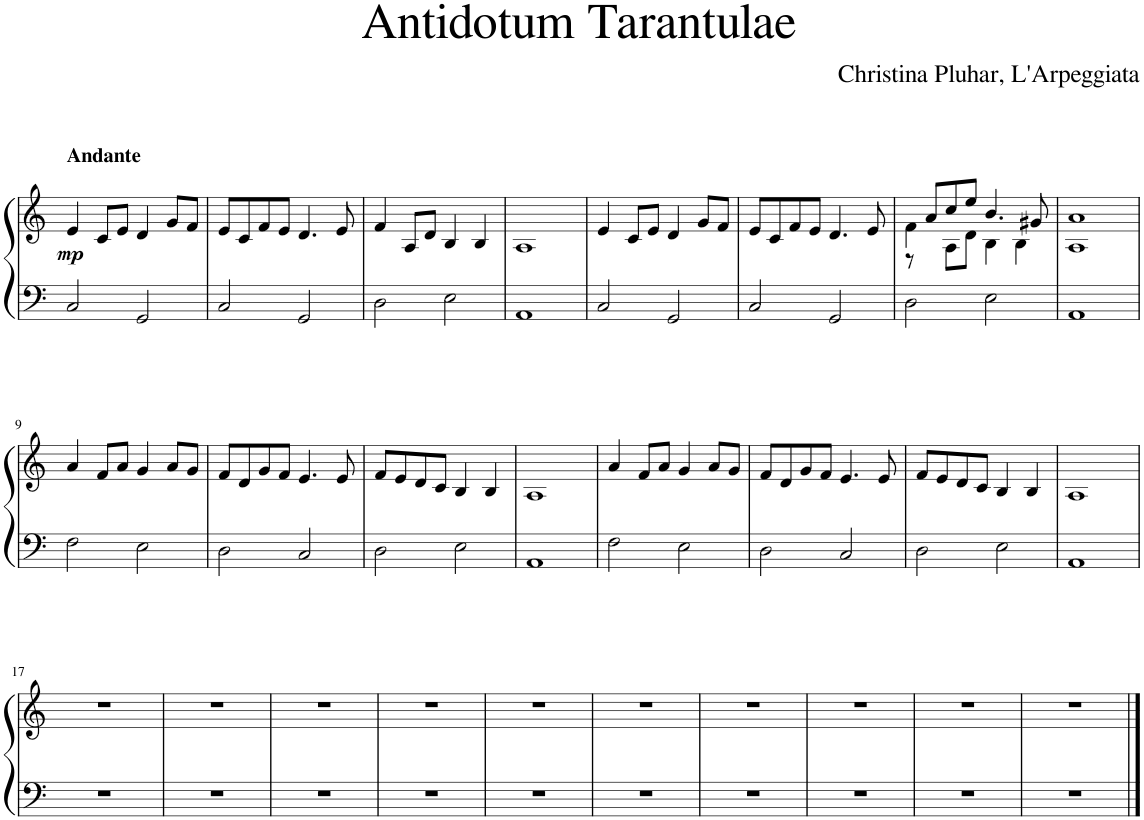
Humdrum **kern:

**kern	**kern	**dynam
*part1	*part1	*part1
*staff2	*staff1	*staff1/2
*I"Piano	*	*
*I'Pno	*	*
*clefF4	*clefG2	*
*k[]	*k[]	*
=1	=1	=1
!	!LO:TX:a:B:t=Andante	!
!	!	!LO:DY:b
2C/	4e/	mp
.	8c/L	.
.	8e/J	.
2GG/	4d/	.
.	8g/L	.
.	8f/J	.
=2	=2	=2
2C/	8e/L	.
.	8c/	.
.	8f/	.
.	8e/J	.
2GG/	4.d/	.
.	8e/	.
=3	=3	=3
2D\	4f/	.
.	8A/L	.
.	8d/J	.
2E\	4B/	.
.	4B/	.
=4	=4	=4
1AA	1A	.
=5	=5	=5
2C/	4e/	.
.	8c/L	.
.	8e/J	.
2GG/	4d/	.
.	8g/L	.
.	8f/J	.
=6	=6	=6
2C/	8e/L	.
.	8c/	.
.	8f/	.
.	8e/J	.
2GG/	4.d/	.
.	8e/	.
=7	=7	=7
*	*^	*
2D\	4f\	8r	.
.	.	8a/L	.
.	8A\L	8cc/	.
.	8d\J	8ee/J	.
2E\	4B\	4.b/	.
.	4B\	.	.
.	.	8g#X/	.
=8	=8	=8	=8
1AA	1A	1a	.
*	*v	*v	*
!!LO:LB:g=z
=9	=9	=9
2F\	4a/	.
.	8f/L	.
.	8a/J	.
2E\	4g/	.
.	8a/L	.
.	8g/J	.
=10	=10	=10
2D\	8f/L	.
.	8d/	.
.	8g/	.
.	8f/J	.
2C/	4.e/	.
.	8e/	.
=11	=11	=11
2D\	8f/L	.
.	8e/	.
.	8d/	.
.	8c/J	.
2E\	4B/	.
.	4B/	.
=12	=12	=12
1AA	1A	.
=13	=13	=13
2F\	4a/	.
.	8f/L	.
.	8a/J	.
2E\	4g/	.
.	8a/L	.
.	8g/J	.
=14	=14	=14
2D\	8f/L	.
.	8d/	.
.	8g/	.
.	8f/J	.
2C/	4.e/	.
.	8e/	.
=15	=15	=15
2D\	8f/L	.
.	8e/	.
.	8d/	.
.	8c/J	.
2E\	4B/	.
.	4B/	.
=16	=16	=16
1AA	1A	.
!!LO:LB:g=z
=17	=17	=17
1r	1r	.
=18	=18	=18
1r	1r	.
=19	=19	=19
1r	1r	.
=20	=20	=20
1r	1r	.
=21	=21	=21
1r	1r	.
=22	=22	=22
1r	1r	.
=23	=23	=23
1r	1r	.
=24	=24	=24
1r	1r	.
=25	=25	=25
1r	1r	.
=26	=26	=26
1r	1r	.
==	==	==
*-	*-	*-
